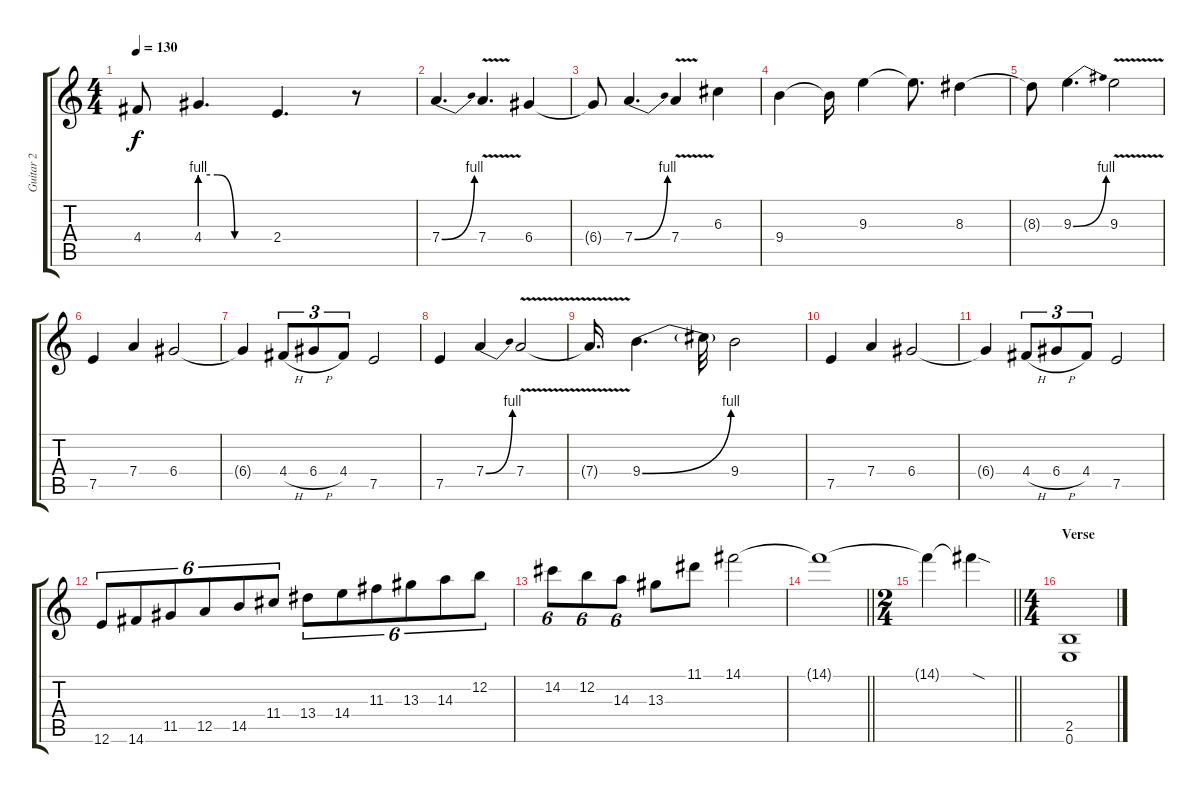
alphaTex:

\track ("Guitar 2" "Guitar 2") {instrument distortionguitar}
\staff {score tabs}
\tuning (E4 B3 G3 D3 A2 E2) {hide}
\ts (4 4)
\tempo 130
\clef g2
\ks c
4.4{t}.8{dy f} 4.4{be (custom 0 4 15 4 30 0 60 0)}.4{d} 2.4.4{d} r.8 |
7.4{be (bend 0 0 60 4)}.4{d} 7.4{v}.4{d} 6.4.4 |
6.4{t}.8 7.4{be (bend 0 0 60 4)}.4{d} 7.4{v}.4 6.3.4 |
9.4.4 9.4{t}.16 9.3.4 9.3{t}.8{d} 8.3.4 |
8.3{t}.8 9.3{be (bend 0 0 60 4)}.4{d} 9.3{v}.2 |
7.5.4 7.4.4 6.4.2 |
6.4{t}.4 4.4{h}.8{tu (3 2)} 6.4{h}.8{tu (3 2)} 4.4.8{tu (3 2)} 7.5.2 |
7.5.4 7.4{be (bend 0 0 60 4)}.4 7.4{v}.2 |
7.4{t}.16{d} 9.4{be (bend 0 0 60 4)}.4{d} 9.4{t}.32 9.4.2 |
7.5.4 7.4.4 6.4.2 |
6.4{t}.4 4.4{h}.8{tu (3 2)} 6.4{h}.8{tu (3 2)} 4.4.8{tu (3 2)} 7.5.2 |
12.6.8{tu (6 4)} 14.6.8{tu (6 4)} 11.5.8{tu (6 4)} 12.5.8{tu (6 4)} 14.5.8{tu (6 4)} 11.4.8{tu (6 4)} 13.4.8{tu (6 4)} 14.4.8{tu (6 4)} 11.3.8{tu (6 4)} 13.3.8{tu (6 4)} 14.3.8{tu (6 4)} 12.2.8{tu (6 4)} |
14.2.8{tu (6 4)} 12.2.8{tu (6 4)} 14.3.8{tu (6 4)} 13.3.8 11.1.8 14.1.2 |
\barLineRight lightlight
14.1{t}.1 |
\ts (2 4)
\barLineRight lightlight
14.1{t}.4 14.1{sod t}.4 |
\ts (4 4)
\section ("" "Verse")
(2.5 0.6).1
